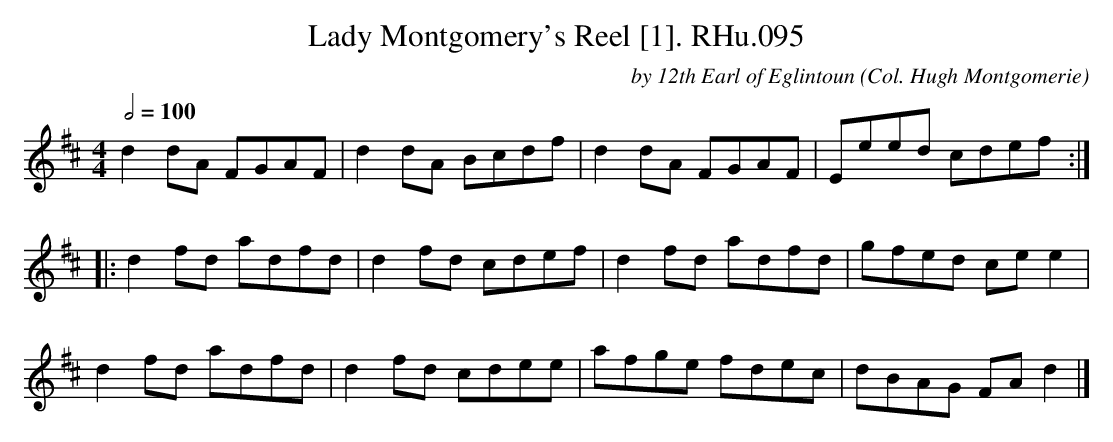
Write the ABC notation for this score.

X:1
T:Lady Montgomery's Reel [1]. RHu.095
C:by 12th Earl of Eglintoun (Col. Hugh Montgomerie)
M:4/4
L:1/8
Q:1/2=100
K:D
d2dA FGAF|d2dA Bcdf|d2dA FGAF|Eeed cdef:|
|:d2fd adfd|d2fd cdef|d2fd adfd|gfed cee2|
d2fd adfd|d2fd cdee|afge fdec|dBAG FA d2|]
